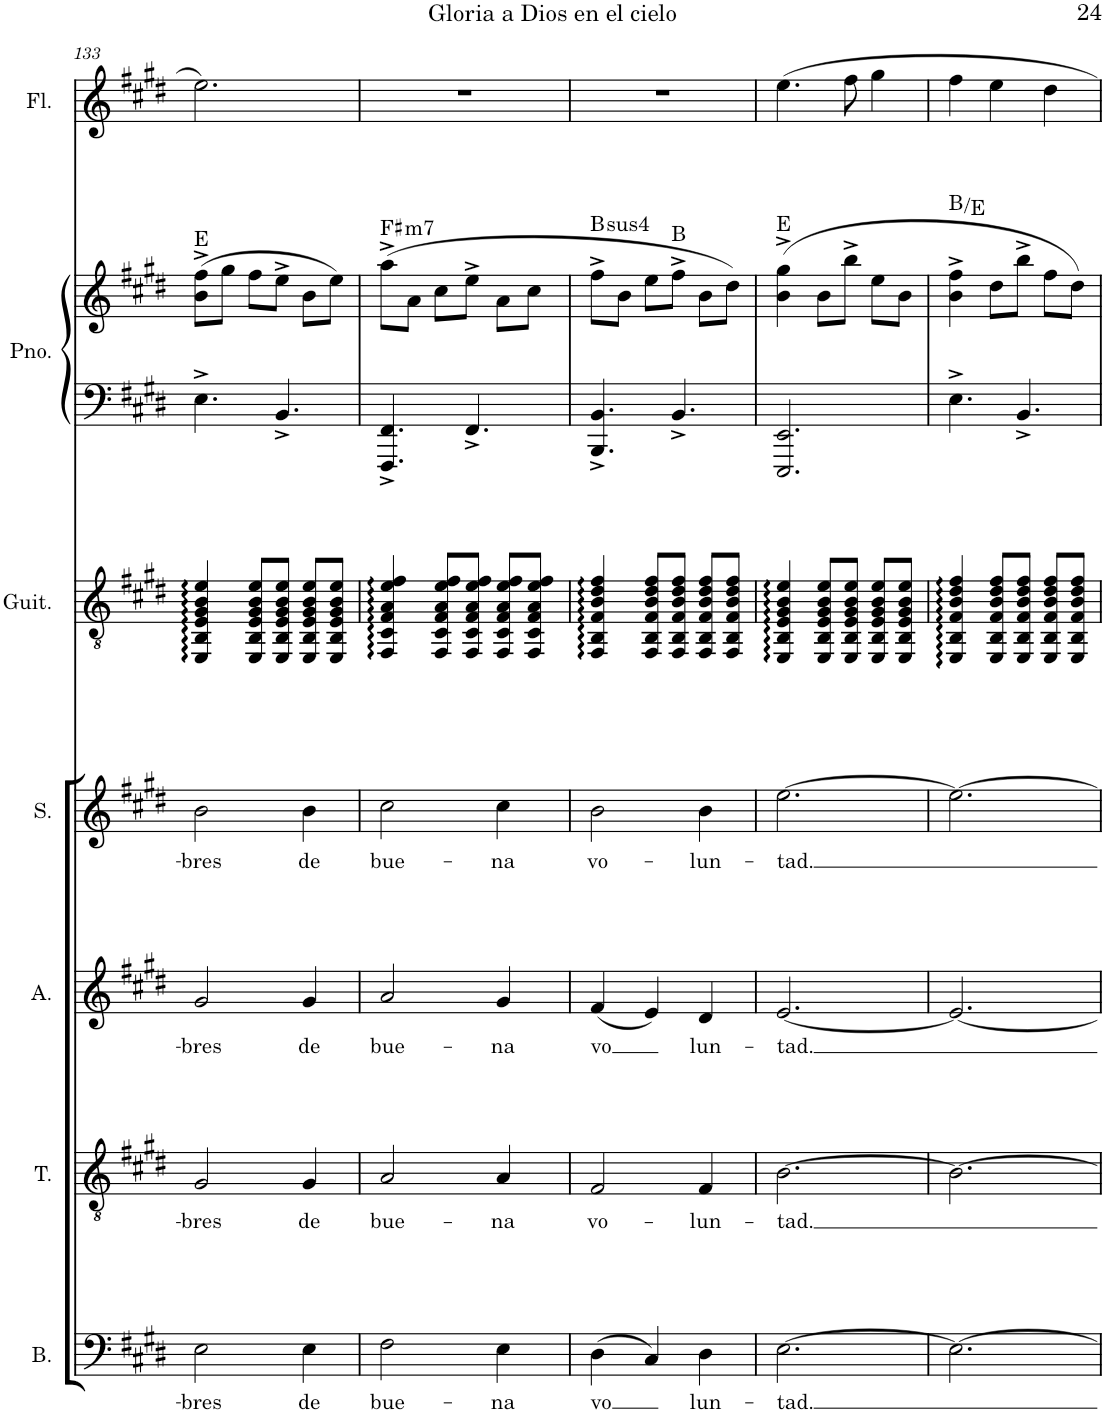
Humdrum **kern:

**kern	**text	**kern	**text	**kern	**text	**kern	**text	**kern	**kern	**kern	**harte	**kern
*part7	*part7	*part6	*part6	*part5	*part5	*part4	*part4	*part3	*part2	*part2	*part2	*part1
*staff8	*staff8	*staff7	*staff7	*staff6	*staff6	*staff5	*staff5	*staff4	*staff3	*staff2	*	*staff1
*I"Bajo	*	*I"Tenor	*	*I"Alto	*	*I"Soprano	*	*I"Guitarra acústica	*I"Piano	*	*	*I"Flauta
*I'B.	*	*I'T.	*	*I'A.	*	*I'S.	*	*I'Guit.	*I'Pno.	*	*	*I'Fl.
!!LO:PB:g=z
*clefF4	*	*clefGv2	*	*clefG2	*	*clefG2	*	*clefGv2	*clefF4	*clefG2	*	*clefG2
*k[f#c#g#d#]	*	*k[f#c#g#d#]	*	*k[f#c#g#d#]	*	*k[f#c#g#d#]	*	*k[f#c#g#d#]	*k[f#c#g#d#]	*k[f#c#g#d#]	*	*k[f#c#g#d#]
*M3/4	*	*M3/4	*	*M3/4	*	*M3/4	*	*M3/4	*M3/4	*M3/4	*	*M3/4
=133	=133	=133	=133	=133	=133	=133	=133	=133	=133	=133	=133	=133
!	!LO:LY:b	!	!LO:LY:b	!	!LO:LY:b	!	!LO:LY:b	!	!	!	!	!
2E\	-bres	2G#/	-bres	2g#/	-bres	2b\	-bres	4EE/ 4BB/ 4E/ 4G#/ 4B/ 4e/	4.E^\	(8b\^ 8ff#\^L	E:maj	2.ee\
.	.	.	.	.	.	.	.	.	.	8gg#\J	.	.
.	.	.	.	.	.	.	.	8EE/ 8BB/ 8E/ 8G#/ 8B/ 8e/L	.	8ff#\L	.	.
.	.	.	.	.	.	.	.	8EE/ 8BB/ 8E/ 8G#/ 8B/ 8e/J	4.BB^/	8ee^\J	.	.
!	!LO:LY:b	!	!LO:LY:b	!	!LO:LY:b	!	!LO:LY:b	!	!	!	!	!
4E\	de	4G#/	de	4g#/	de	4b\	de	8EE/ 8BB/ 8E/ 8G#/ 8B/ 8e/L	.	8b\L	.	.
.	.	.	.	.	.	.	.	8EE/ 8BB/ 8E/ 8G#/ 8B/ 8e/J	.	8ee\J)	.	.
=134	=134	=134	=134	=134	=134	=134	=134	=134	=134	=134	=134	=134
!	!LO:LY:b	!	!LO:LY:b	!	!LO:LY:b	!	!LO:LY:b	!	!	!	!LO:H:kt=m7	!
2F#\	bue-	2A/	bue-	2a/	bue-	2cc#\	bue-	4FF#/ 4C#/ 4F#/ 4A/ 4e/ 4f#/	4.FFF#/^ 4.FF#/^	(8aa^\L	F#:min7	2.r
.	.	.	.	.	.	.	.	.	.	8a\J	.	.
.	.	.	.	.	.	.	.	8FF#/ 8C#/ 8F#/ 8A/ 8e/ 8f#/L	.	8cc#\L	.	.
.	.	.	.	.	.	.	.	8FF#/ 8C#/ 8F#/ 8A/ 8e/ 8f#/J	4.FF#^/	8ee^\J	.	.
!	!LO:LY:b	!	!LO:LY:b	!	!LO:LY:b	!	!LO:LY:b	!	!	!	!	!
4E\	-na	4A/	-na	4g#/	-na	4cc#\	-na	8FF#/ 8C#/ 8F#/ 8A/ 8e/ 8f#/L	.	8a\L	.	.
.	.	.	.	.	.	.	.	8FF#/ 8C#/ 8F#/ 8A/ 8e/ 8f#/J	.	8cc#\J	.	.
=135	=135	=135	=135	=135	=135	=135	=135	=135	=135	=135	=135	=135
!	!LO:LY:b	!	!LO:LY:b	!	!LO:LY:b	!	!LO:LY:b	!	!	!	!LO:H:kt=4	!
(4D#\	vo	2F#/	vo-	(4f#/	vo	2b\	vo-	4FF#/ 4BB/ 4F#/ 4B/ 4d#/ 4f#/	4.BBB/^ 4.BB/^	8ff#^\L	B:sus4	2.r
.	.	.	.	.	.	.	.	.	.	8b\J	.	.
4C#/)	.	.	.	4e/)	.	.	.	8FF#/ 8BB/ 8F#/ 8B/ 8d#/ 8f#/L	.	8ee\L	.	.
.	.	.	.	.	.	.	.	8FF#/ 8BB/ 8F#/ 8B/ 8d#/ 8f#/J	4.BB^/	8ff#^\J	B:maj	.
!	!LO:LY:b	!	!LO:LY:b	!	!LO:LY:b	!	!LO:LY:b	!	!	!	!	!
4D#\	lun-	4F#/	-lun-	4d#/	lun-	4b\	-lun-	8FF#/ 8BB/ 8F#/ 8B/ 8d#/ 8f#/L	.	8b\L	.	.
.	.	.	.	.	.	.	.	8FF#/ 8BB/ 8F#/ 8B/ 8d#/ 8f#/J	.	8dd#\J)	.	.
=136	=136	=136	=136	=136	=136	=136	=136	=136	=136	=136	=136	=136
!	!LO:LY:b	!	!LO:LY:b	!	!LO:LY:b	!	!LO:LY:b	!	!	!	!	!
[2.E\	-tad.	[2.B\	-tad.	[2.e/	-tad.	[2.ee\	-tad.	4EE/ 4BB/ 4E/ 4G#/ 4B/ 4e/	2.EEE/ 2.EE/	(4b\^ 4gg#\^	E:maj	4.ee\
.	.	.	.	.	.	.	.	8EE/ 8BB/ 8E/ 8G#/ 8B/ 8e/L	.	8b\L	.	.
.	.	.	.	.	.	.	.	8EE/ 8BB/ 8E/ 8G#/ 8B/ 8e/J	.	8bb^\J	.	8ff#\
.	.	.	.	.	.	.	.	8EE/ 8BB/ 8E/ 8G#/ 8B/ 8e/L	.	8ee\L	.	4gg#\
.	.	.	.	.	.	.	.	8EE/ 8BB/ 8E/ 8G#/ 8B/ 8e/J	.	8b\J	.	.
=137	=137	=137	=137	=137	=137	=137	=137	=137	=137	=137	=137	=137
2.E\_	.	2.B\_	.	2.e/_	.	2.ee\_	.	4EE/ 4BB/ 4F#/ 4B/ 4d#/ 4f#/	4.E^\	4b\^ 4ff#\^	B:maj/4	4ff#\
.	.	.	.	.	.	.	.	8EE/ 8BB/ 8F#/ 8B/ 8d#/ 8f#/L	.	8dd#\L	.	4ee\
.	.	.	.	.	.	.	.	8EE/ 8BB/ 8F#/ 8B/ 8d#/ 8f#/J	4.BB^/	8bb^\J	.	.
.	.	.	.	.	.	.	.	8EE/ 8BB/ 8F#/ 8B/ 8d#/ 8f#/L	.	8ff#\L	.	4dd#\
.	.	.	.	.	.	.	.	8EE/ 8BB/ 8F#/ 8B/ 8d#/ 8f#/J	.	8dd#\J)	.	.
=	=	=	=	=	=	=	=	=	=	=	=	=
*-	*-	*-	*-	*-	*-	*-	*-	*-	*-	*-	*-	*-
